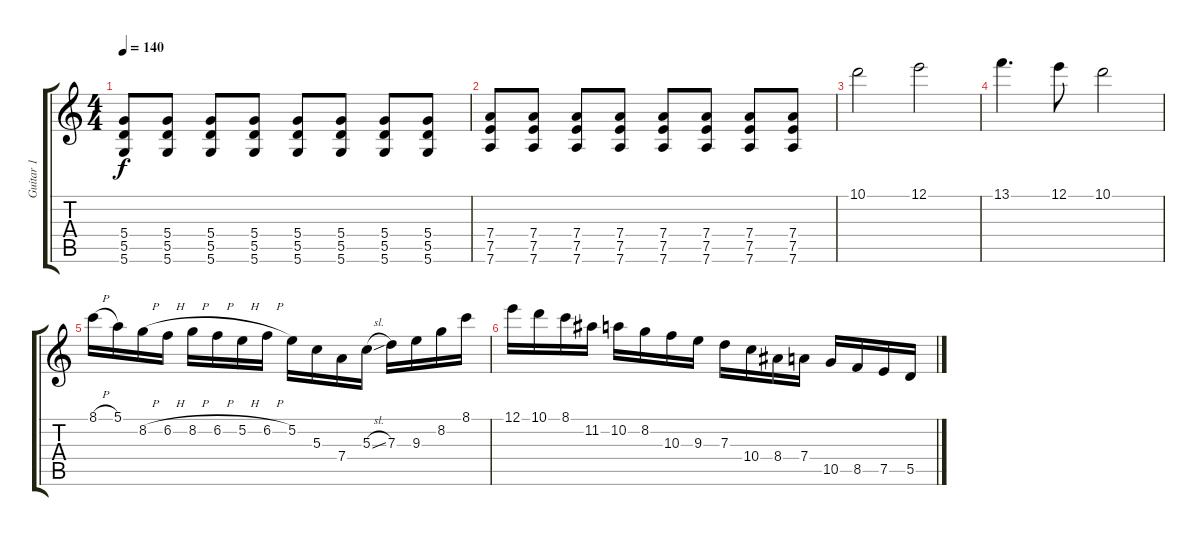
\track ("Guitar 1" "Guitar 1") {instrument distortionguitar}
\staff {score tabs}
\tuning (E4 B3 G3 D3 A2 D2) {hide}
\ts (4 4)
\tempo 140
\clef g2
\ks c
(5.4 5.5 5.6).8{dy f} (5.4 5.5 5.6).8 (5.4 5.5 5.6).8 (5.4 5.5 5.6).8 (5.4 5.5 5.6).8 (5.4 5.5 5.6).8 (5.4 5.5 5.6).8 (5.4 5.5 5.6).8 |
(7.4 7.5 7.6).8 (7.4 7.5 7.6).8 (7.4 7.5 7.6).8 (7.4 7.5 7.6).8 (7.4 7.5 7.6).8 (7.4 7.5 7.6).8 (7.4 7.5 7.6).8 (7.4 7.5 7.6).8 |
10.1.2 12.1.2 |
13.1.4{d} 12.1.8 10.1.2 |
8.1{h}.16 5.1.16 8.2{h}.16 6.2{h}.16 8.2{h}.16 6.2{h}.16 5.2{h}.16 6.2{h}.16 5.2.16 5.3.16 7.4.16 5.3{sl}.16 7.3.16 9.3.16 8.2.16 8.1.16 |
12.1.16 10.1.16 8.1.16 11.2.16 10.2.16 8.2.16 10.3.16 9.3.16 7.3.16 10.4.16 8.4.16 7.4.16 10.5.16 8.5.16 7.5.16 5.5.16
